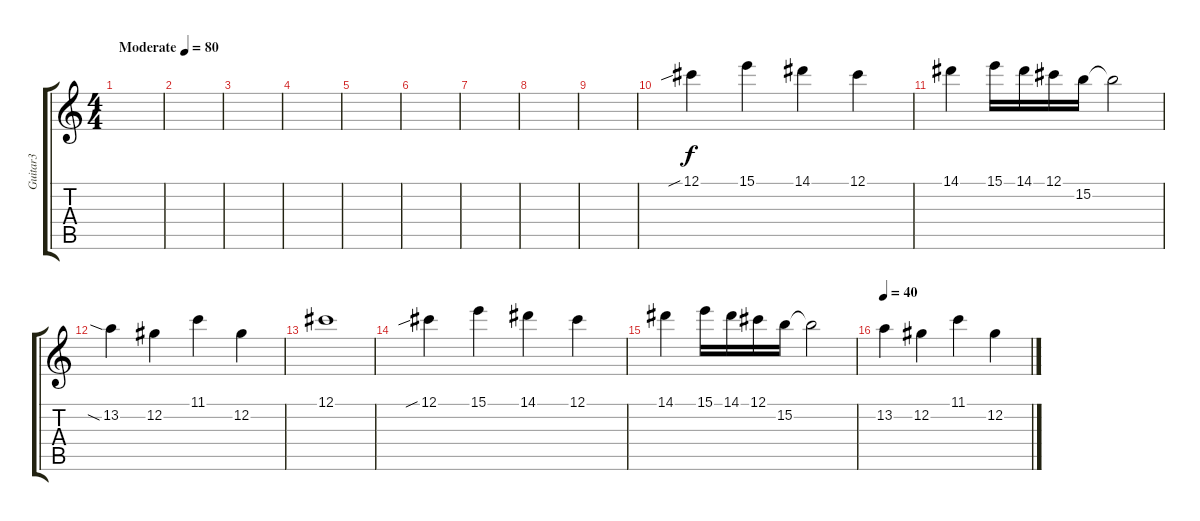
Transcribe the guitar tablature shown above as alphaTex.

\track ("Guitar3" "Guitar3") {instrument distortionguitar}
\staff {score tabs}
\tuning (Db4 Ab3 E3 B2 Gb2 Db2) {hide}
\ts (4 4)
\tempo (80 "Moderate")
\clef g2
\ks c
|
|
|
|
|
|
|
|
|
12.1{sib}.4 15.1.4 14.1.4 12.1.4 |
14.1.4 15.1.16 14.1.16 12.1.16 15.2.16 15.2{t}.2 |
13.2{sia}.4 12.2.4 11.1.4 12.2.4 |
12.1.1 |
12.1{sib}.4 15.1.4 14.1.4 12.1.4 |
14.1.4 15.1.16 14.1.16 12.1.16 15.2.16 15.2{t}.2 |
\tempo 40
13.2.4 12.2.4 11.1.4 12.2.4
